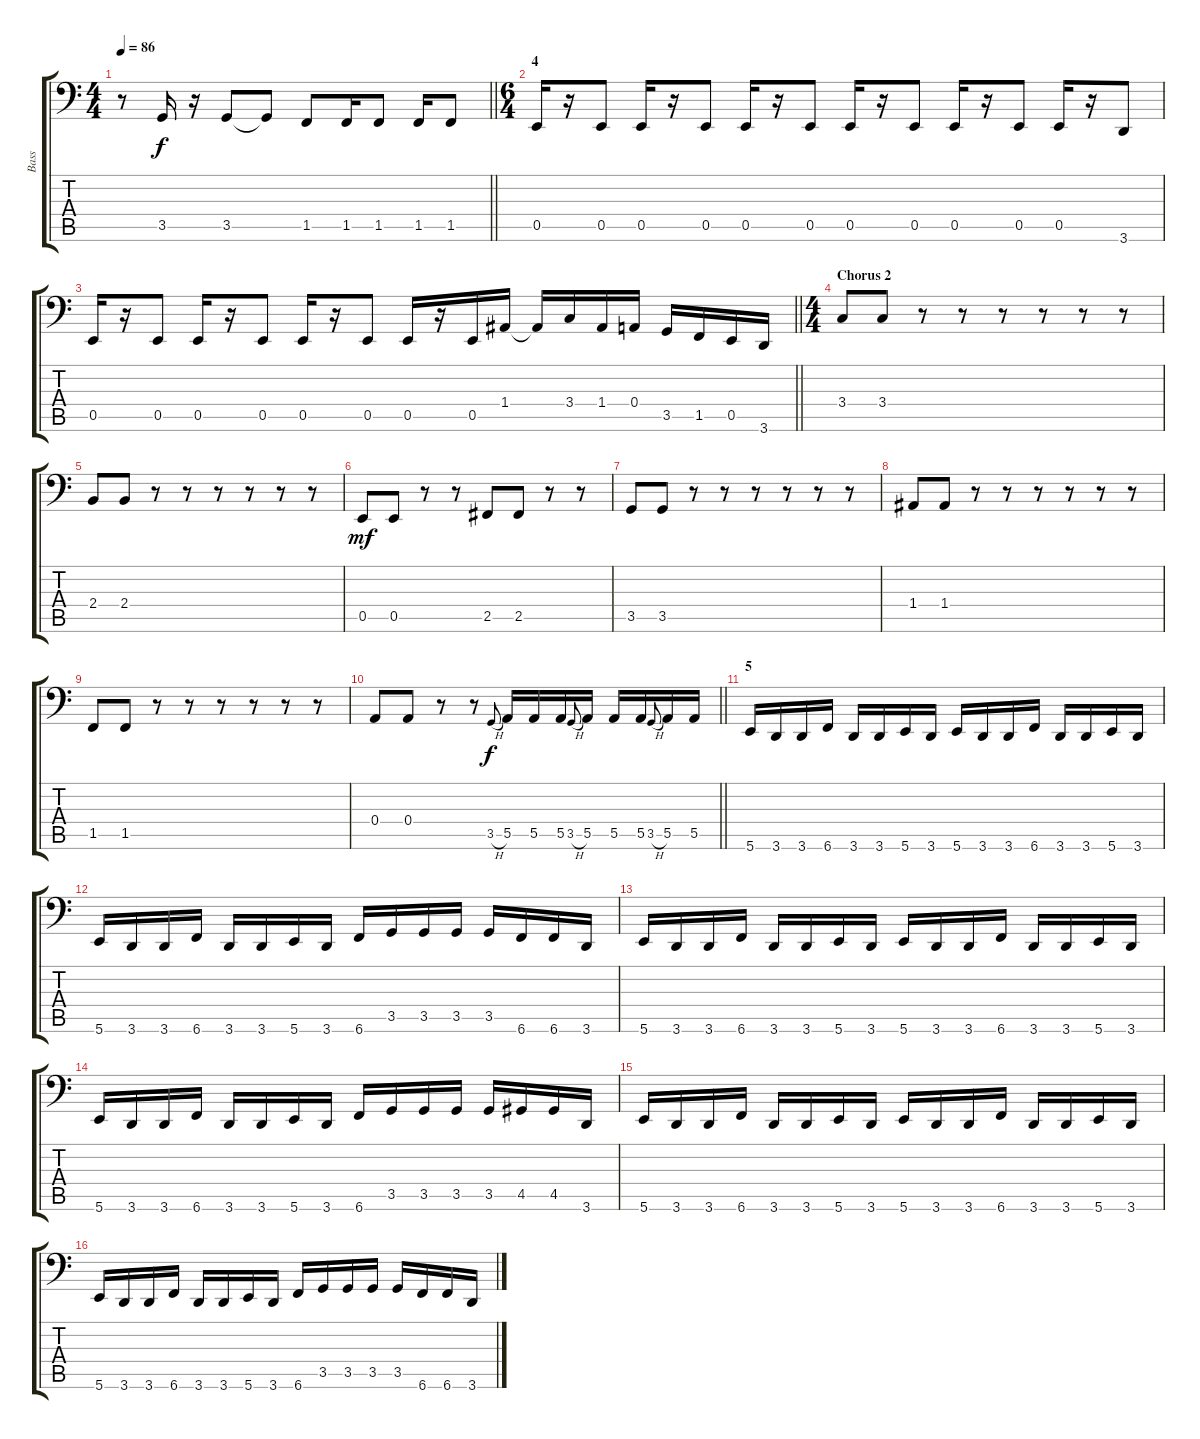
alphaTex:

\track ("Bass" "Bass") {instrument electricbassfinger}
\staff {score tabs}
\tuning (C3 G2 D2 A1 E1 B0) {hide}
\ts (4 4)
\tempo 86
\clef f4
\barLineRight lightlight
\ks c
r.8{dy f} 3.5.16 r.16 3.5.8 3.5{t}.8 1.5.8 1.5.16 1.5.8 1.5.16 1.5.8 |
\ts (6 4)
\section ("" "4")
0.5.16 r.16 0.5.8 0.5.16 r.16 0.5.8 0.5.16 r.16 0.5.8 0.5.16 r.16 0.5.8 0.5.16 r.16 0.5.8 0.5.16 r.16 3.6.8 |
\barLineRight lightlight
0.5.16 r.16 0.5.8 0.5.16 r.16 0.5.8 0.5.16 r.16 0.5.8 0.5.16 r.16 0.5.16 1.4.16 1.4{t}.16 3.4.16 1.4.16 0.4.16 3.5.16 1.5.16 0.5.16 3.6.16 |
\ts (4 4)
\section ("" "Chorus 2")
3.4.8 3.4.8 r.8 r.8 r.8 r.8 r.8 r.8 |
2.4.8 2.4.8 r.8 r.8 r.8 r.8 r.8 r.8 |
0.5.8{dy mf} 0.5.8 r.8 r.8 2.5.8 2.5.8 r.8 r.8 |
3.5.8 3.5.8 r.8 r.8 r.8 r.8 r.8 r.8 |
1.4.8 1.4.8 r.8 r.8 r.8 r.8 r.8 r.8 |
1.5.8 1.5.8 r.8 r.8 r.8 r.8 r.8 r.8 |
\barLineRight lightlight
0.4.8 0.4.8 r.8 r.8 3.5{h}.8{gr onbeat dy f} 5.5.16 5.5.16 5.5.16 3.5{h}.8{gr onbeat} 5.5.16 5.5.16 5.5.16 3.5{h}.8{gr onbeat} 5.5.16 5.5.16 |
\section ("" "5")
5.6.16 3.6.16 3.6.16 6.6.16 3.6.16 3.6.16 5.6.16 3.6.16 5.6.16 3.6.16 3.6.16 6.6.16 3.6.16 3.6.16 5.6.16 3.6.16 |
5.6.16 3.6.16 3.6.16 6.6.16 3.6.16 3.6.16 5.6.16 3.6.16 6.6.16 3.5.16 3.5.16 3.5.16 3.5.16 6.6.16 6.6.16 3.6.16 |
5.6.16 3.6.16 3.6.16 6.6.16 3.6.16 3.6.16 5.6.16 3.6.16 5.6.16 3.6.16 3.6.16 6.6.16 3.6.16 3.6.16 5.6.16 3.6.16 |
5.6.16 3.6.16 3.6.16 6.6.16 3.6.16 3.6.16 5.6.16 3.6.16 6.6.16 3.5.16 3.5.16 3.5.16 3.5.16 4.5.16 4.5.16 3.6.16 |
5.6.16 3.6.16 3.6.16 6.6.16 3.6.16 3.6.16 5.6.16 3.6.16 5.6.16 3.6.16 3.6.16 6.6.16 3.6.16 3.6.16 5.6.16 3.6.16 |
5.6.16 3.6.16 3.6.16 6.6.16 3.6.16 3.6.16 5.6.16 3.6.16 6.6.16 3.5.16 3.5.16 3.5.16 3.5.16 6.6.16 6.6.16 3.6.16
